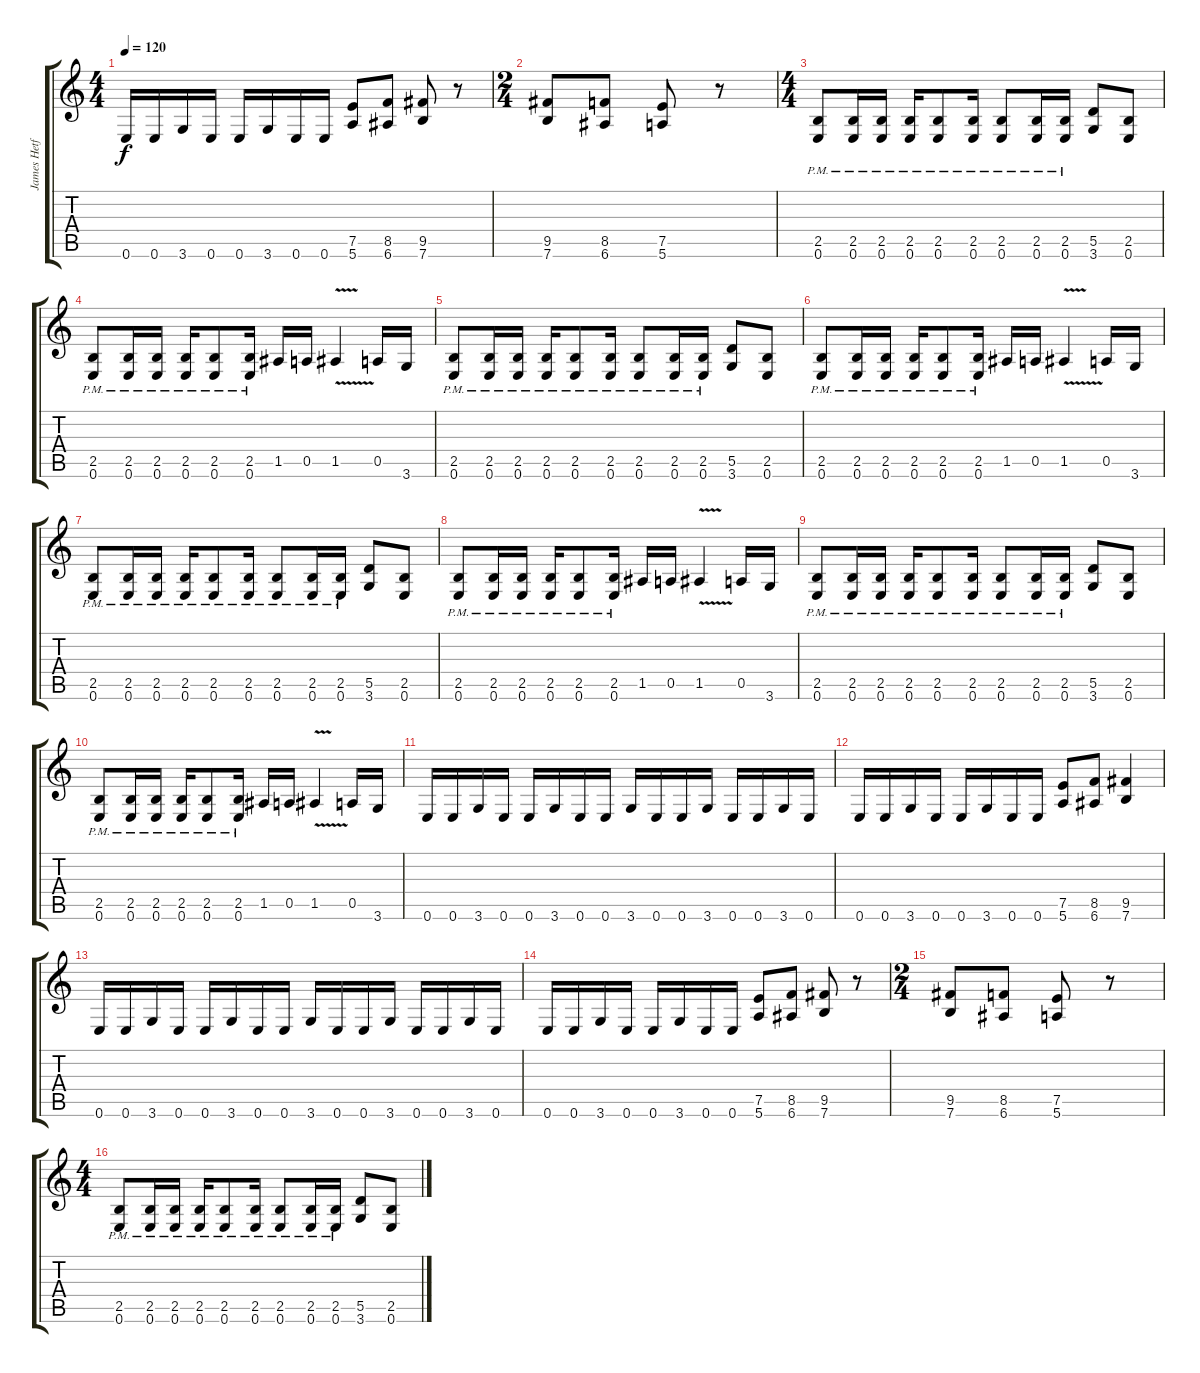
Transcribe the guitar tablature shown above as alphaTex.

\track ("James Hetfield" "James Hetf") {instrument distortionguitar}
\staff {score tabs}
\tuning (E4 B3 G3 D3 A2 E2) {hide}
\ts (4 4)
\tempo 120
\clef g2
\ks c
0.6.16{dy f} 0.6.16 3.6.16 0.6.16 0.6.16 3.6.16 0.6.16 0.6.16 (7.5 5.6).8 (8.5 6.6).8 (9.5 7.6).8 r.8 |
\ts (2 4)
(9.5 7.6).8 (8.5 6.6).8 (7.5 5.6).8 r.8 |
\ts (4 4)
(2.5{pm} 0.6{pm}).8 (2.5{pm} 0.6{pm}).16 (2.5{pm} 0.6{pm}).16 (2.5{pm} 0.6{pm}).16 (2.5{pm} 0.6{pm}).8 (2.5{pm} 0.6{pm}).16 (2.5{pm} 0.6{pm}).8 (2.5{pm} 0.6{pm}).16 (2.5{pm} 0.6{pm}).16 (5.5 3.6).8 (2.5 0.6).8 |
(2.5{pm} 0.6{pm}).8 (2.5{pm} 0.6{pm}).16 (2.5{pm} 0.6{pm}).16 (2.5{pm} 0.6{pm}).16 (2.5{pm} 0.6{pm}).8 (2.5{pm} 0.6{pm}).16 1.5.16 0.5.16 1.5{v}.4 0.5.16 3.6.16 |
(2.5{pm} 0.6{pm}).8 (2.5{pm} 0.6{pm}).16 (2.5{pm} 0.6{pm}).16 (2.5{pm} 0.6{pm}).16 (2.5{pm} 0.6{pm}).8 (2.5{pm} 0.6{pm}).16 (2.5{pm} 0.6{pm}).8 (2.5{pm} 0.6{pm}).16 (2.5{pm} 0.6{pm}).16 (5.5 3.6).8 (2.5 0.6).8 |
(2.5{pm} 0.6{pm}).8 (2.5{pm} 0.6{pm}).16 (2.5{pm} 0.6{pm}).16 (2.5{pm} 0.6{pm}).16 (2.5{pm} 0.6{pm}).8 (2.5{pm} 0.6{pm}).16 1.5.16 0.5.16 1.5{v}.4 0.5.16 3.6.16 |
(2.5{pm} 0.6{pm}).8 (2.5{pm} 0.6{pm}).16 (2.5{pm} 0.6{pm}).16 (2.5{pm} 0.6{pm}).16 (2.5{pm} 0.6{pm}).8 (2.5{pm} 0.6{pm}).16 (2.5{pm} 0.6{pm}).8 (2.5{pm} 0.6{pm}).16 (2.5{pm} 0.6{pm}).16 (5.5 3.6).8 (2.5 0.6).8 |
(2.5{pm} 0.6{pm}).8 (2.5{pm} 0.6{pm}).16 (2.5{pm} 0.6{pm}).16 (2.5{pm} 0.6{pm}).16 (2.5{pm} 0.6{pm}).8 (2.5{pm} 0.6{pm}).16 1.5.16 0.5.16 1.5{v}.4 0.5.16 3.6.16 |
(2.5{pm} 0.6{pm}).8 (2.5{pm} 0.6{pm}).16 (2.5{pm} 0.6{pm}).16 (2.5{pm} 0.6{pm}).16 (2.5{pm} 0.6{pm}).8 (2.5{pm} 0.6{pm}).16 (2.5{pm} 0.6{pm}).8 (2.5{pm} 0.6{pm}).16 (2.5{pm} 0.6{pm}).16 (5.5 3.6).8 (2.5 0.6).8 |
(2.5{pm} 0.6{pm}).8 (2.5{pm} 0.6{pm}).16 (2.5{pm} 0.6{pm}).16 (2.5{pm} 0.6{pm}).16 (2.5{pm} 0.6{pm}).8 (2.5{pm} 0.6{pm}).16 1.5.16 0.5.16 1.5{v}.4 0.5.16 3.6.16 |
0.6.16 0.6.16 3.6.16 0.6.16 0.6.16 3.6.16 0.6.16 0.6.16 3.6.16 0.6.16 0.6.16 3.6.16 0.6.16 0.6.16 3.6.16 0.6.16 |
0.6.16 0.6.16 3.6.16 0.6.16 0.6.16 3.6.16 0.6.16 0.6.16 (7.5 5.6).8 (8.5 6.6).8 (9.5 7.6).4 |
0.6.16 0.6.16 3.6.16 0.6.16 0.6.16 3.6.16 0.6.16 0.6.16 3.6.16 0.6.16 0.6.16 3.6.16 0.6.16 0.6.16 3.6.16 0.6.16 |
0.6.16 0.6.16 3.6.16 0.6.16 0.6.16 3.6.16 0.6.16 0.6.16 (7.5 5.6).8 (8.5 6.6).8 (9.5 7.6).8 r.8 |
\ts (2 4)
(9.5 7.6).8 (8.5 6.6).8 (7.5 5.6).8 r.8 |
\ts (4 4)
(2.5{pm} 0.6{pm}).8 (2.5{pm} 0.6{pm}).16 (2.5{pm} 0.6{pm}).16 (2.5{pm} 0.6{pm}).16 (2.5{pm} 0.6{pm}).8 (2.5{pm} 0.6{pm}).16 (2.5{pm} 0.6{pm}).8 (2.5{pm} 0.6{pm}).16 (2.5{pm} 0.6{pm}).16 (5.5 3.6).8 (2.5 0.6).8
